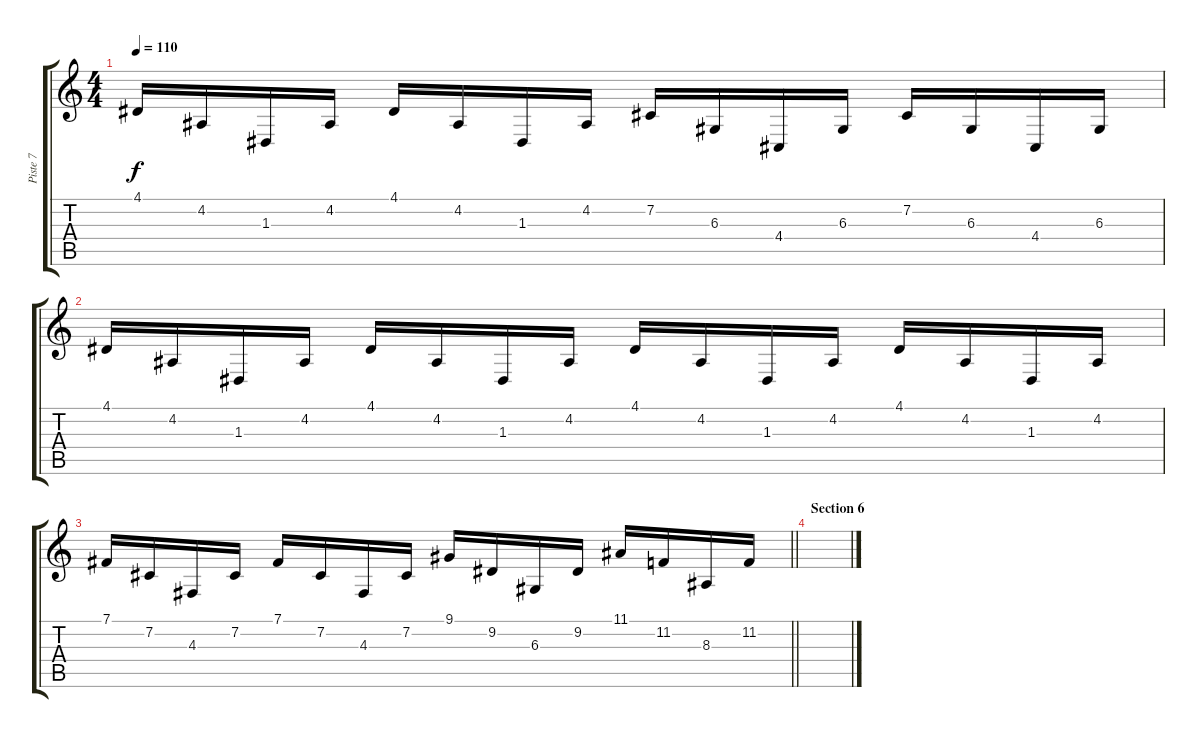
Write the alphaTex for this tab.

\track ("Piste 7" "Piste 7") {instrument lead2sawtooth}
\staff {score tabs}
\tuning (B3 Gb3 D3 A2 E2 B1) {hide}
\ts (4 4)
\tempo 110
\clef g2
\ks c
4.1.16{dy f} 4.2.16 1.3.16 4.2.16 4.1.16 4.2.16 1.3.16 4.2.16 7.2.16 6.3.16 4.4.16 6.3.16 7.2.16 6.3.16 4.4.16 6.3.16 |
4.1.16 4.2.16 1.3.16 4.2.16 4.1.16 4.2.16 1.3.16 4.2.16 4.1.16 4.2.16 1.3.16 4.2.16 4.1.16 4.2.16 1.3.16 4.2.16 |
\barLineRight lightlight
7.1.16 7.2.16 4.3.16 7.2.16 7.1.16 7.2.16 4.3.16 7.2.16 9.1.16 9.2.16 6.3.16 9.2.16 11.1.16 11.2.16 8.3.16 11.2.16 |
\section ("" "Section 6")
